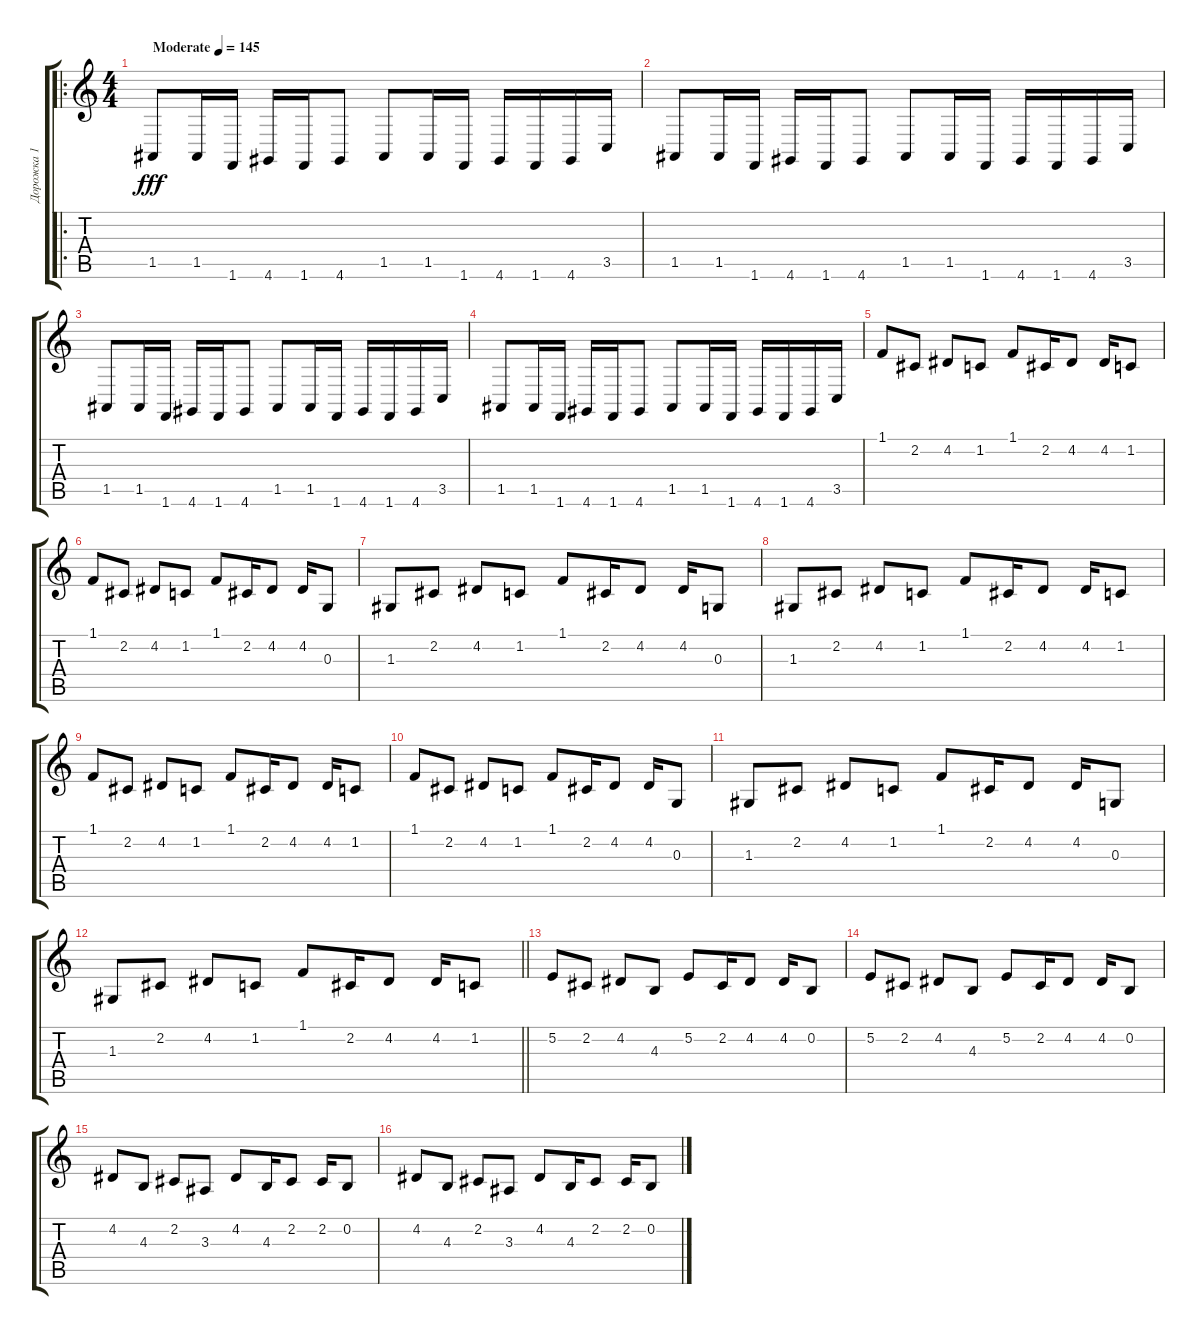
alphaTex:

\track ("Дорожка 1" "Дорожка 1") {instrument acousticgrandpiano}
\staff {score tabs}
\tuning (E4 B3 G3 D3 A2 E2) {hide}
\ro
\ts (4 4)
\tempo (145 "Moderate")
\clef g2
\ks c
1.5.8{dy fff instrument acousticgrandpiano} 1.5.16 1.6.16 4.6.16 1.6.16 4.6.8 1.5.8 1.5.16 1.6.16 4.6.16 1.6.16 4.6.16 3.5.16 |
1.5.8 1.5.16 1.6.16 4.6.16 1.6.16 4.6.8 1.5.8 1.5.16 1.6.16 4.6.16 1.6.16 4.6.16 3.5.16 |
1.5.8 1.5.16 1.6.16 4.6.16 1.6.16 4.6.8 1.5.8 1.5.16 1.6.16 4.6.16 1.6.16 4.6.16 3.5.16 |
1.5.8 1.5.16 1.6.16 4.6.16 1.6.16 4.6.8 1.5.8 1.5.16 1.6.16 4.6.16 1.6.16 4.6.16 3.5.16 |
1.1.8 2.2.8 4.2.8 1.2.8 1.1.8 2.2.16 4.2.8 4.2.16 1.2.8 |
1.1.8 2.2.8 4.2.8 1.2.8 1.1.8 2.2.16 4.2.8 4.2.16 0.3.8 |
1.3.8 2.2.8 4.2.8 1.2.8 1.1.8 2.2.16 4.2.8 4.2.16 0.3.8 |
1.3.8 2.2.8 4.2.8 1.2.8 1.1.8 2.2.16 4.2.8 4.2.16 1.2.8 |
1.1.8 2.2.8 4.2.8 1.2.8 1.1.8 2.2.16 4.2.8 4.2.16 1.2.8 |
1.1.8 2.2.8 4.2.8 1.2.8 1.1.8 2.2.16 4.2.8 4.2.16 0.3.8 |
1.3.8 2.2.8 4.2.8 1.2.8 1.1.8 2.2.16 4.2.8 4.2.16 0.3.8 |
\barLineRight lightlight
1.3.8 2.2.8 4.2.8 1.2.8 1.1.8 2.2.16 4.2.8 4.2.16 1.2.8 |
5.2.8 2.2.8 4.2.8 4.3.8 5.2.8 2.2.16 4.2.8 4.2.16 0.2.8 |
5.2.8 2.2.8 4.2.8 4.3.8 5.2.8 2.2.16 4.2.8 4.2.16 0.2.8 |
4.2.8 4.3.8 2.2.8 3.3.8 4.2.8 4.3.16 2.2.8 2.2.16 0.2.8 |
4.2.8 4.3.8 2.2.8 3.3.8 4.2.8 4.3.16 2.2.8 2.2.16 0.2.8
